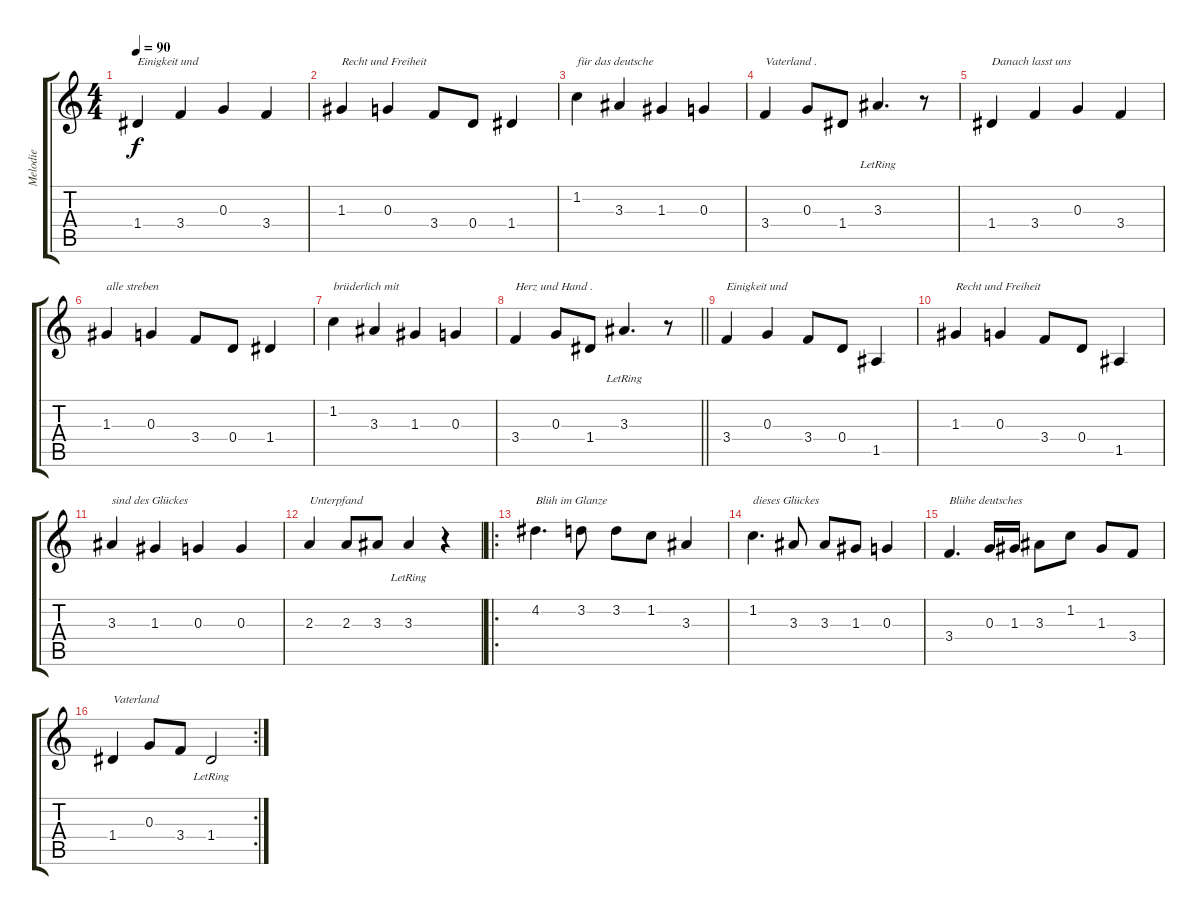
\track ("Melodie" "Melodie") {instrument acousticguitarsteel}
\staff {score tabs}
\tuning (E4 B3 G3 D3 A2 E2) {hide}
\ts (4 4)
\tempo 90
\clef g2
\ks c
1.4.4{txt "Einigkeit und " dy f instrument acousticguitarsteel} 3.4.4 0.3.4 3.4.4 |
1.3.4{txt "Recht und Freiheit"} 0.3.4 3.4.8 0.4.8 1.4.4 |
1.2.4{txt "für das deutsche"} 3.3.4 1.3.4 0.3.4 |
3.4.4{txt "Vaterland ."} 0.3.8 1.4.8 3.3{lr}.4{d} r.8 |
1.4.4{txt "Danach lasst uns"} 3.4.4 0.3.4 3.4.4 |
1.3.4{txt "alle streben"} 0.3.4 3.4.8 0.4.8 1.4.4 |
1.2.4{txt "brüderlich mit"} 3.3.4 1.3.4 0.3.4 |
\barLineRight lightlight
3.4.4{txt "Herz und Hand ."} 0.3.8 1.4.8 3.3{lr}.4{d} r.8 |
3.4.4{txt "Einigkeit und"} 0.3.4 3.4.8 0.4.8 1.5.4 |
1.3.4{txt "Recht und Freiheit"} 0.3.4 3.4.8 0.4.8 1.5.4 |
3.3.4{txt "sind des Glückes"} 1.3.4 0.3.4 0.3.4 |
2.3.4{txt "Unterpfand"} 2.3.8 3.3.8 3.3{lr}.4 r.4 |
\ro
4.2.4{d txt "Blüh im Glanze"} 3.2.8 3.2.8 1.2.8 3.3.4 |
1.2.4{d txt "dieses Glückes"} 3.3.8 3.3.8 1.3.8 0.3.4 |
3.4.4{d txt "Blühe deutsches"} 0.3.16 1.3.16 3.3.8 1.2.8 1.3.8 3.4.8 |
\rc 2
1.4.4{txt "Vaterland"} 0.3.8 3.4.8 1.4{lr}.2
